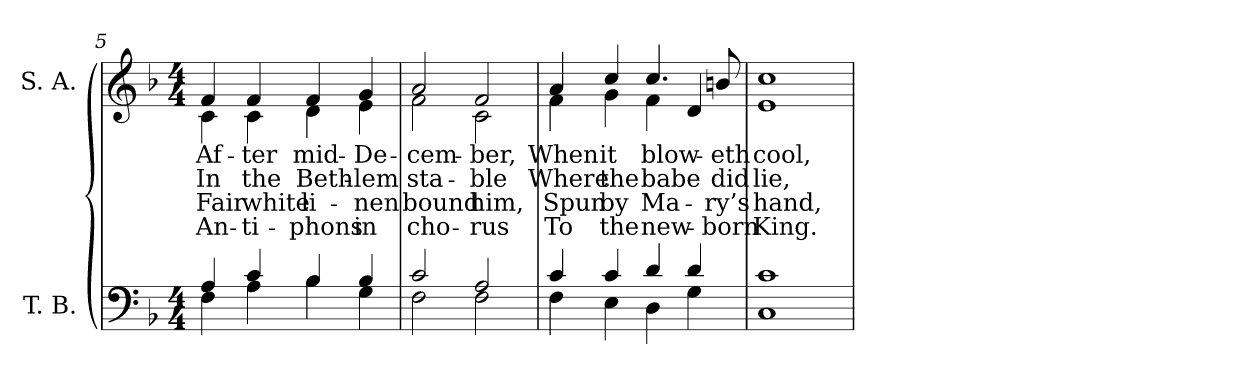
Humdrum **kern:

**kern	**kern	**text	**text	**text	**text
*part2	*part1	*part1	*part1	*part1	*part1
*staff2	*staff1	*staff1	*staff1	*staff1	*staff1
*I"T. B.	*I"S. A.	*	*	*	*
*clefF4	*clefG2	*	*	*	*
*k[b-]	*k[b-]	*	*	*	*
*F:	*F:	*	*	*	*
*M4/4	*M4/4	*	*	*	*
=5	=5	=5	=5	=5	=5
*^	*	*	*	*	*
!	!	!	!LO:LY:b:color=#000000	!LO:LY:b:color=#000000	!LO:LY:b:color=#000000	!LO:LY:b:color=#000000
*	*	*^	*	*	*	*
4Ai/	4Fi\	4fi/	4ci\	Af-	In	Fair	An-
!	!	!	!	!LO:LY:b:color=#000000	!LO:LY:b:color=#000000	!LO:LY:b:color=#000000	!LO:LY:b:color=#000000
4ci/	4Ai\	4fi/	4ci\	-ter	the	white	-ti-
!	!	!	!	!LO:LY:b:color=#000000	!LO:LY:b:color=#000000	!LO:LY:b:color=#000000	!LO:LY:b:color=#000000
4B-i/	4B-i\	4fi/	4di\	mid-	Beth-	li-	-phons
!	!	!	!	!LO:LY:b:color=#000000	!LO:LY:b:color=#000000	!LO:LY:b:color=#000000	!LO:LY:b:color=#000000
4B-i/	4Gi\	4gi/	4ei\	-De-	-lem	-nen	in
=6	=6	=6	=6	=6	=6	=6	=6
!	!	!	!	!LO:LY:b:color=#000000	!LO:LY:b:color=#000000	!LO:LY:b:color=#000000	!LO:LY:b:color=#000000
2ci/	2Fi\	2ai/	2fi\	-cem-	sta-	bound	cho-
!	!	!	!	!LO:LY:b:color=#000000	!LO:LY:b:color=#000000	!LO:LY:b:color=#000000	!LO:LY:b:color=#000000
2Ai/	2Fi\	2fi/	2ci\	-ber,	-ble	him,	-rus
!!LO:LB:g=z	!!
=7	=7	=7	=7	=7	=7	=7	=7
!	!	!	!	!LO:LY:b:color=#000000	!LO:LY:b:color=#000000	!LO:LY:b:color=#000000	!LO:LY:b:color=#000000
4ci/	4Fi\	4ai/	4fi\	When	Where	Spun	To
!	!	!	!	!LO:LY:b:color=#000000	!LO:LY:b:color=#000000	!LO:LY:b:color=#000000	!LO:LY:b:color=#000000
4ci/	4Ei\	4cci/	4gi\	it	the	by	the
!	!	!	!	!LO:LY:b:color=#000000	!LO:LY:b:color=#000000	!LO:LY:b:color=#000000	!LO:LY:b:color=#000000
4di/	4Di\	4.cci/	4fi\	blow-	babe	Ma-	new-
4di/	4Gi\	.	4di/	.	.	.	.
!	!	!	!	!LO:LY:b:color=#000000	!LO:LY:b:color=#000000	!LO:LY:b:color=#000000	!LO:LY:b:color=#000000
.	.	8bni/	.	-eth	did	-ry’s	-born
=8	=8	=8	=8	=8	=8	=8	=8
!	!	!	!	!LO:LY:b:color=#000000	!LO:LY:b:color=#000000	!LO:LY:b:color=#000000	!LO:LY:b:color=#000000
1ci	1Ci	1cci	1ei	cool,	lie,	hand,	King.
*v	*v	*	*	*	*	*	*
*	*v	*v	*	*	*	*
=	=	=	=	=	=
*-	*-	*-	*-	*-	*-
